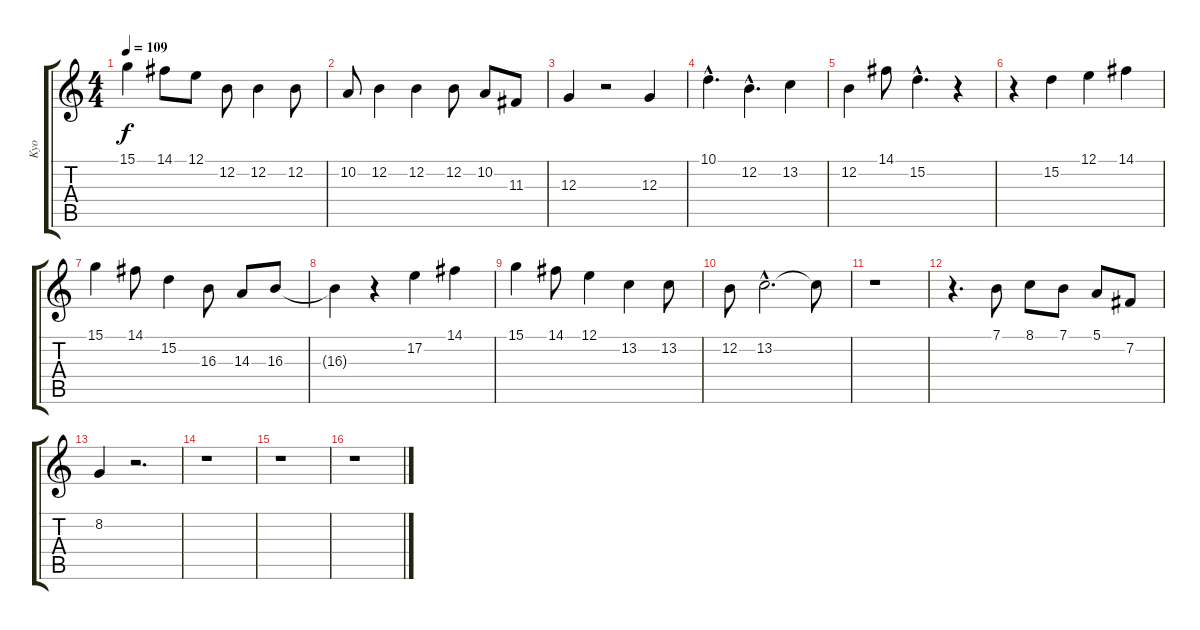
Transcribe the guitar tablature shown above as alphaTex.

\track ("Kyo" "Kyo") {instrument synthvoice}
\staff {score tabs}
\tuning (E4 B3 G3 D3 A2 E2) {hide}
\ts (4 4)
\tempo 109
\clef g2
\ks c
15.1.4{dy f} 14.1.8 12.1.8 12.2.8 12.2.4 12.2.8 |
10.2.8 12.2.4 12.2.4 12.2.8 10.2.8 11.3.8 |
12.3.4 r.2 12.3.4 |
10.1{hac}.4{d} 12.2{hac}.4{d} 13.2.4 |
12.2.4 14.1.8 15.2{hac}.4{d} r.4 |
r.4 15.2.4 12.1.4 14.1.4 |
15.1.4 14.1.8 15.2.4 16.3.8 14.3.8 16.3.8 |
16.3{t}.4 r.4 17.2.4 14.1.4 |
15.1.4 14.1.8 12.1.4 13.2.4 13.2.8 |
12.2.8 13.2{hac}.2{d} 13.2{t}.8 |
r.1 |
r.4{d} 7.1.8 8.1.8 7.1.8 5.1.8 7.2.8 |
8.2.4 r.2{d} |
r.1 |
r.1 |
r.1
